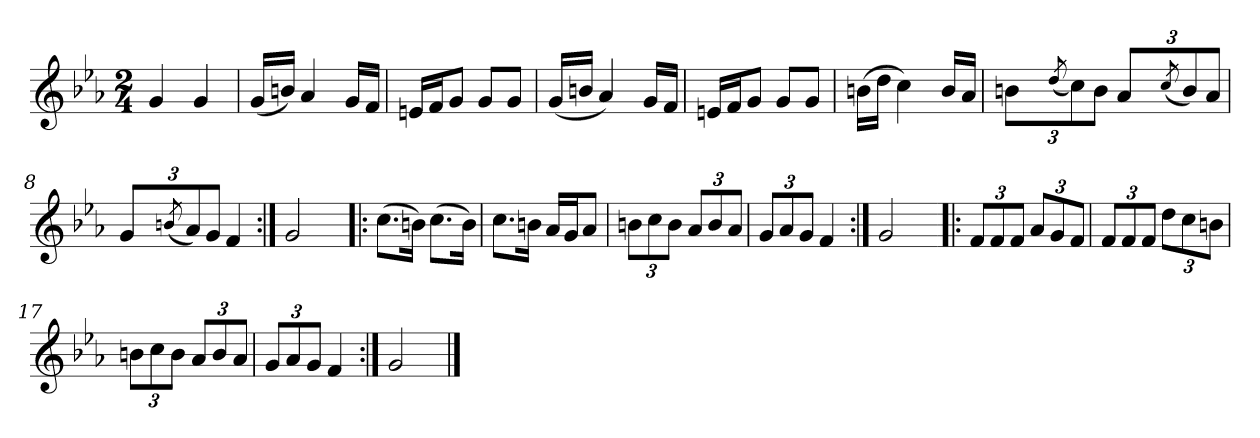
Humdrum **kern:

**kern
*part1
*staff1
*clefG2
*k[b-e-a-]
*M2/4
=1
4g
4g
=2
(16gLL
16bnJJ)
4a-
16gLL
16fJJ
=3
16enLL
16fJ
8gJ
8gL
8gJ
=4
(16gLL
16bnJJ
4a-)
16gLL
16fJJ
=5
16enLL
16fJ
8gJ
8gL
8gJ
=6
(16bnLL
16ddJJ
4cc)
16bLL
16a-JJ
=7
12bnL
(8qdd/
12cc)
12bJ
12a-L
(8qcc/
12b)
12a-J
=8
12gL
(8qbn/
12a-)
12gJ
4f
=9:|!
2g
=10!|:
(8.ccL
16bnJk)
(8.ccL
16bJk)
=11
8.ccL
16bnJk
16a-LL
16gJ
8a-J
=12
12bnL
12cc
12bJ
12a-L
12b
12a-J
=13
12gL
12a-
12gJ
4f
=14:|!
2g
=15!|:
12fL
12f
12fJ
12a-L
12g
12fJ
=16
12fL
12f
12fJ
12ddL
12cc
12bnJ
=17
12bnL
12cc
12bJ
12a-L
12b
12a-J
=18
12gL
12a-
12gJ
4f
=19:|!
2g
==
*-
